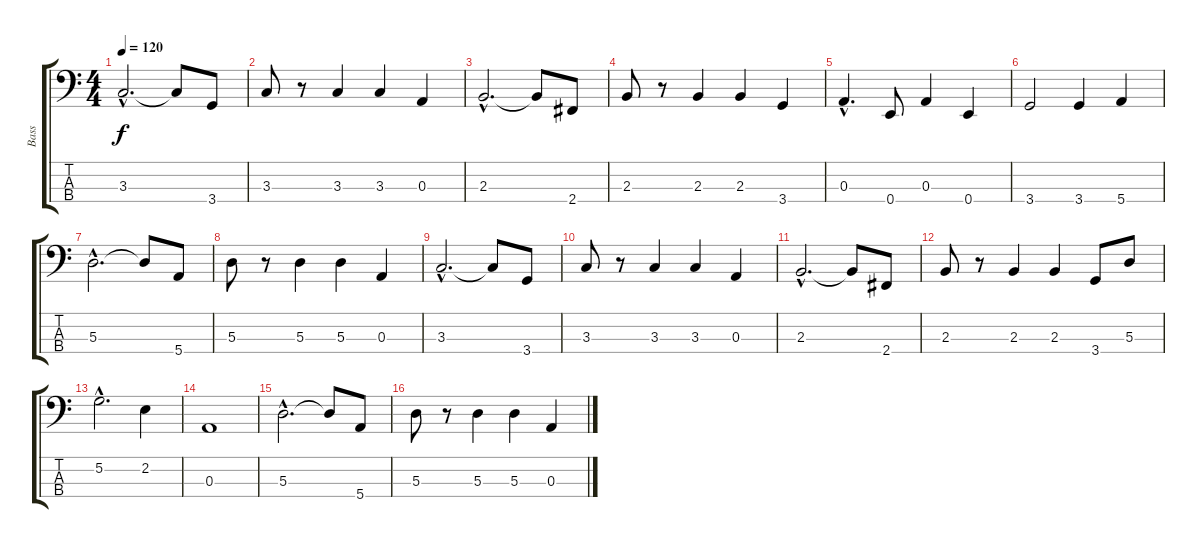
\track ("Bass" "Bass") {instrument electricbassfinger}
\staff {score tabs}
\tuning (G2 D2 A1 E1) {hide}
\ts (4 4)
\tempo 120
\clef f4
\ks c
3.3{hac}.2{d dy f} 3.3{t}.8 3.4.8 |
3.3.8 r.8 3.3.4 3.3.4 0.3.4 |
2.3{hac}.2{d} 2.3{t}.8 2.4.8 |
2.3.8 r.8 2.3.4 2.3.4 3.4.4 |
0.3{hac}.4{d} 0.4.8 0.3.4 0.4.4 |
3.4.2 3.4.4 5.4.4 |
5.3{hac}.2{d} 5.3{t}.8 5.4.8 |
5.3.8 r.8 5.3.4 5.3.4 0.3.4 |
3.3{hac}.2{d} 3.3{t}.8 3.4.8 |
3.3.8 r.8 3.3.4 3.3.4 0.3.4 |
2.3{hac}.2{d} 2.3{t}.8 2.4.8 |
2.3.8 r.8 2.3.4 2.3.4 3.4.8 5.3.8 |
5.2{hac}.2{d} 2.2.4 |
0.3.1 |
5.3{hac}.2{d} 5.3{t}.8 5.4.8 |
5.3.8 r.8 5.3.4 5.3.4 0.3.4
